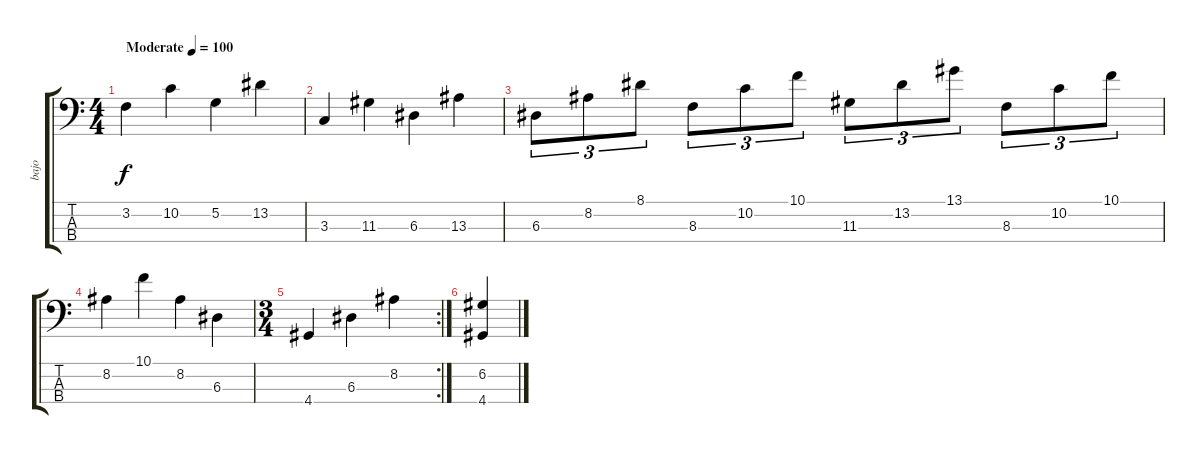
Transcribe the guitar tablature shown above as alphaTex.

\track ("bajo" "bajo") {instrument electricbassfinger}
\staff {score tabs}
\tuning (G2 D2 A1 E1) {hide}
\ts (4 4)
\tempo (100 "Moderate")
\clef f4
\ks c
3.2.4{dy f instrument electricbassfinger} 10.2.4 5.2.4 13.2.4 |
3.3.4 11.3.4 6.3.4 13.3.4 |
6.3.8{tu (3 2)} 8.2.8{tu (3 2)} 8.1.8{tu (3 2)} 8.3.8{tu (3 2)} 10.2.8{tu (3 2)} 10.1.8{tu (3 2)} 11.3.8{tu (3 2)} 13.2.8{tu (3 2)} 13.1.8{tu (3 2)} 8.3.8{tu (3 2)} 10.2.8{tu (3 2)} 10.1.8{tu (3 2)} |
8.2.4 10.1.4 8.2.4 6.3.4 |
\rc 2
\ts (3 4)
4.4.4 6.3.4 8.2.4 |
(6.2 4.4).4
